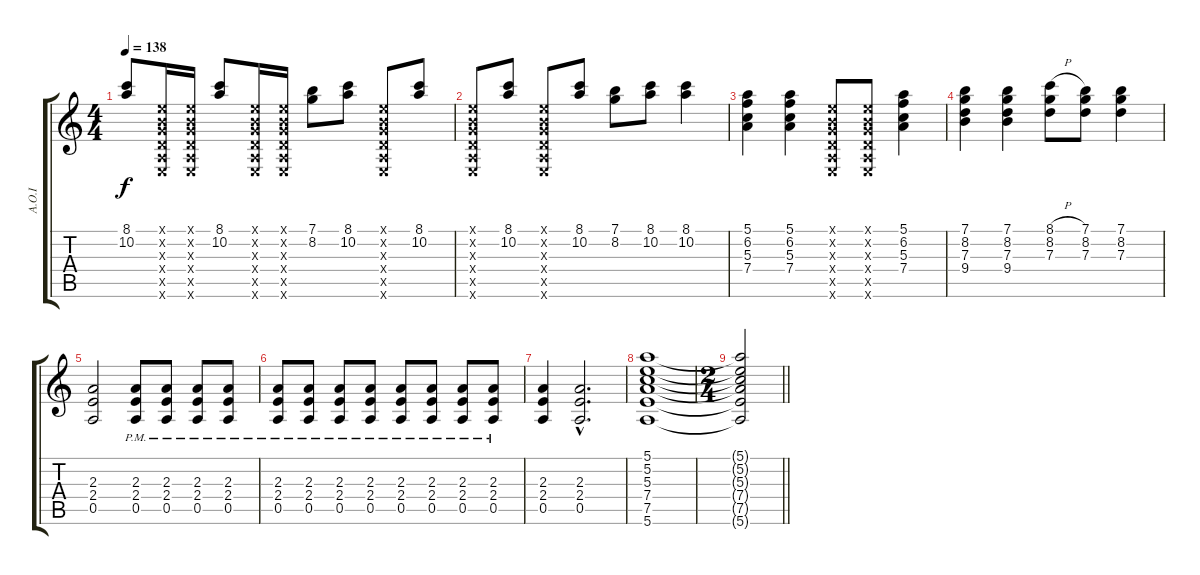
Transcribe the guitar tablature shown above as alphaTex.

\track ("A.O.I" "A.O.I") {instrument distortionguitar}
\staff {score tabs}
\tuning (E4 B3 G3 D3 A2 E2) {hide}
\ts (4 4)
\tempo 138
\clef g2
\ks c
(8.1 10.2).8{dy f} (0.1{x} 0.2{x} 0.3{x} 0.4{x} 0.5{x} 0.6{x}).16 (0.1{x} 0.2{x} 0.3{x} 0.4{x} 0.5{x} 0.6{x}).16 (8.1 10.2).8 (0.1{x} 0.2{x} 0.3{x} 0.4{x} 0.5{x} 0.6{x}).16 (0.1{x} 0.2{x} 0.3{x} 0.4{x} 0.5{x} 0.6{x}).16 (7.1 8.2).8 (8.1 10.2).8 (0.1{x} 0.2{x} 0.3{x} 0.4{x} 0.5{x} 0.6{x}).8 (8.1 10.2).8 |
(0.1{x} 0.2{x} 0.3{x} 0.4{x} 0.5{x} 0.6{x}).8 (8.1 10.2).8 (0.1{x} 0.2{x} 0.3{x} 0.4{x} 0.5{x} 0.6{x}).8 (8.1 10.2).8 (7.1 8.2).8 (8.1 10.2).8 (8.1 10.2).4 |
(5.1 6.2 5.3 7.4).4 (5.1 6.2 5.3 7.4).4 (0.1{x} 0.2{x} 0.3{x} 0.4{x} 0.5{x} 0.6{x}).8 (0.1{x} 0.2{x} 0.3{x} 0.4{x} 0.5{x} 0.6{x}).8 (5.1 6.2 5.3 7.4).4 |
(7.1 8.2 7.3 9.4).4 (7.1 8.2 7.3 9.4).4 (8.1{h} 8.2 7.3).8 (7.1 8.2 7.3).8 (7.1 8.2 7.3).4 |
(2.3 2.4 0.5).2 (2.3{pm} 2.4{pm} 0.5{pm}).8 (2.3{pm} 2.4{pm} 0.5{pm}).8 (2.3{pm} 2.4{pm} 0.5{pm}).8 (2.3{pm} 2.4{pm} 0.5{pm}).8 |
(2.3{pm} 2.4{pm} 0.5{pm}).8 (2.3{pm} 2.4{pm} 0.5{pm}).8 (2.3{pm} 2.4{pm} 0.5{pm}).8 (2.3{pm} 2.4{pm} 0.5{pm}).8 (2.3{pm} 2.4{pm} 0.5{pm}).8 (2.3{pm} 2.4{pm} 0.5{pm}).8 (2.3{pm} 2.4{pm} 0.5{pm}).8 (2.3{pm} 2.4{pm} 0.5{pm}).8 |
(2.3 2.4 0.5).4 (2.3{hac} 2.4{hac} 0.5{hac}).2{d} |
(5.1 5.2 5.3 7.4 7.5 5.6).1 |
\ts (2 4)
\barLineRight lightlight
(5.1{t} 5.2{t} 5.3{t} 7.4{t} 7.5{t} 5.6{t}).2
